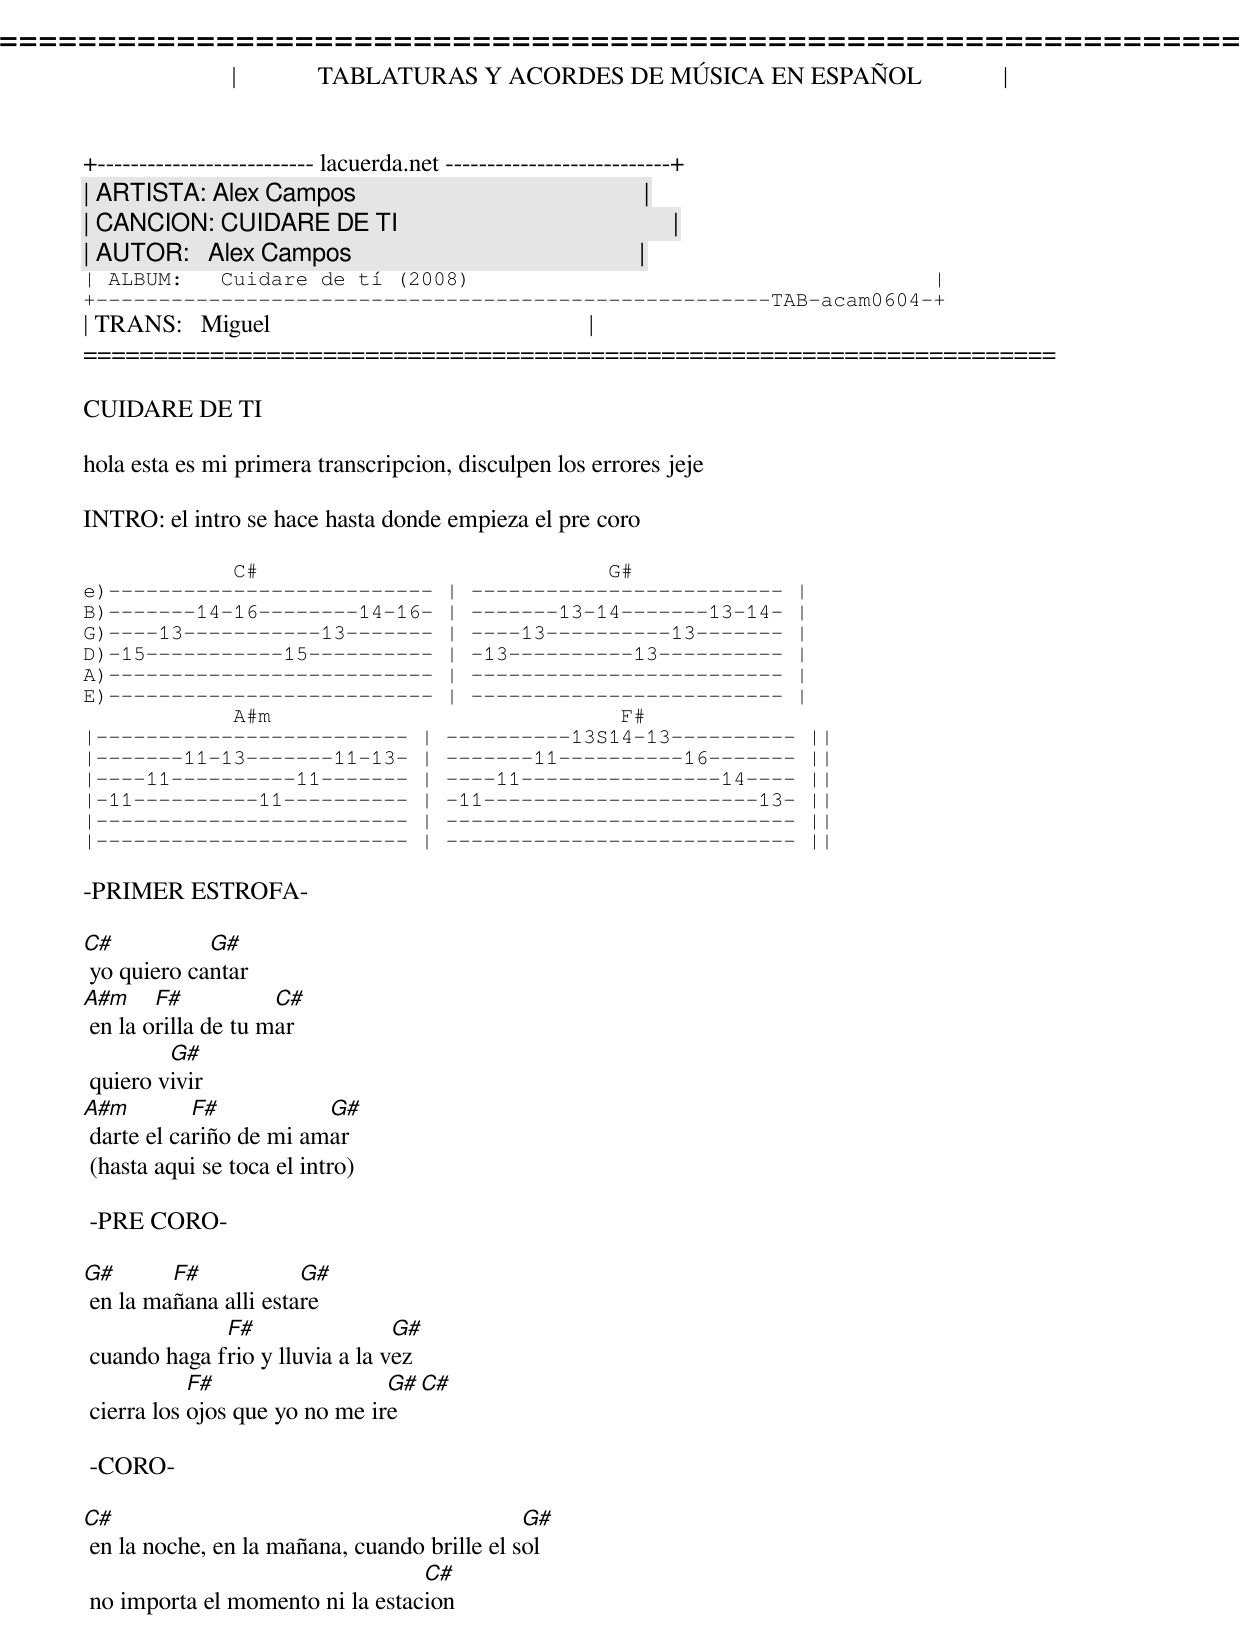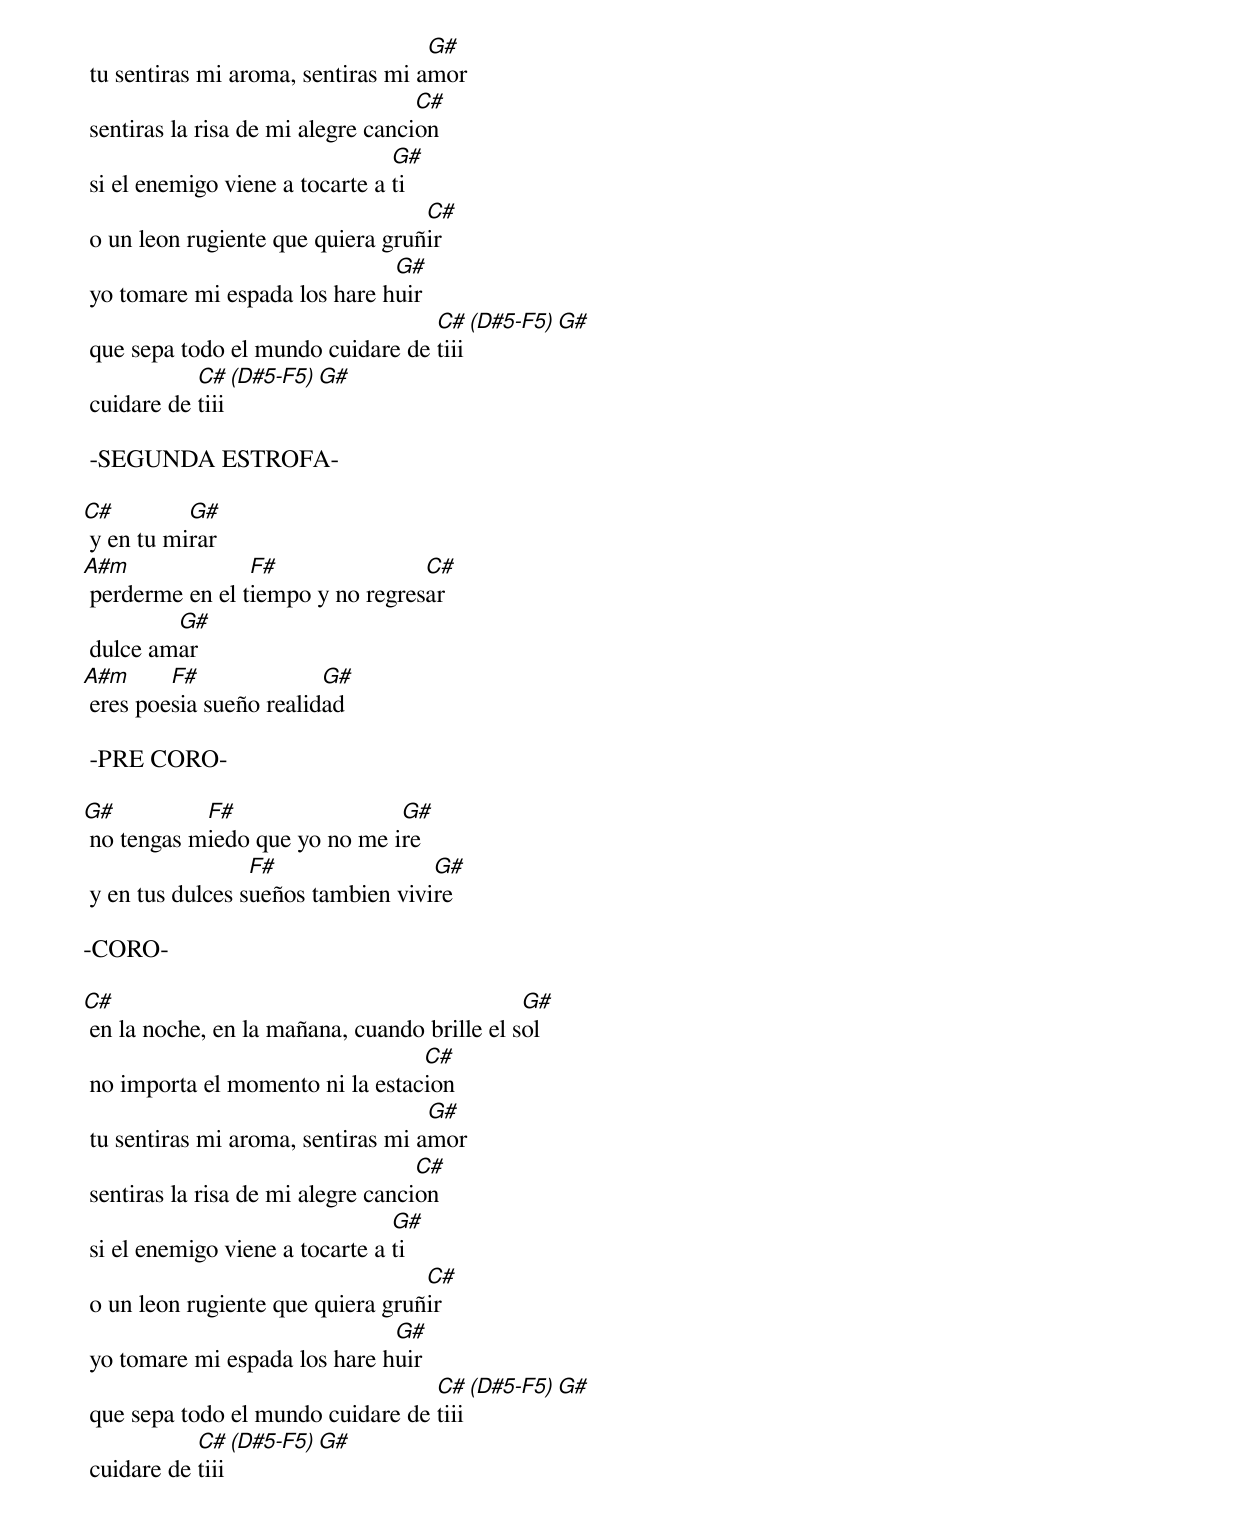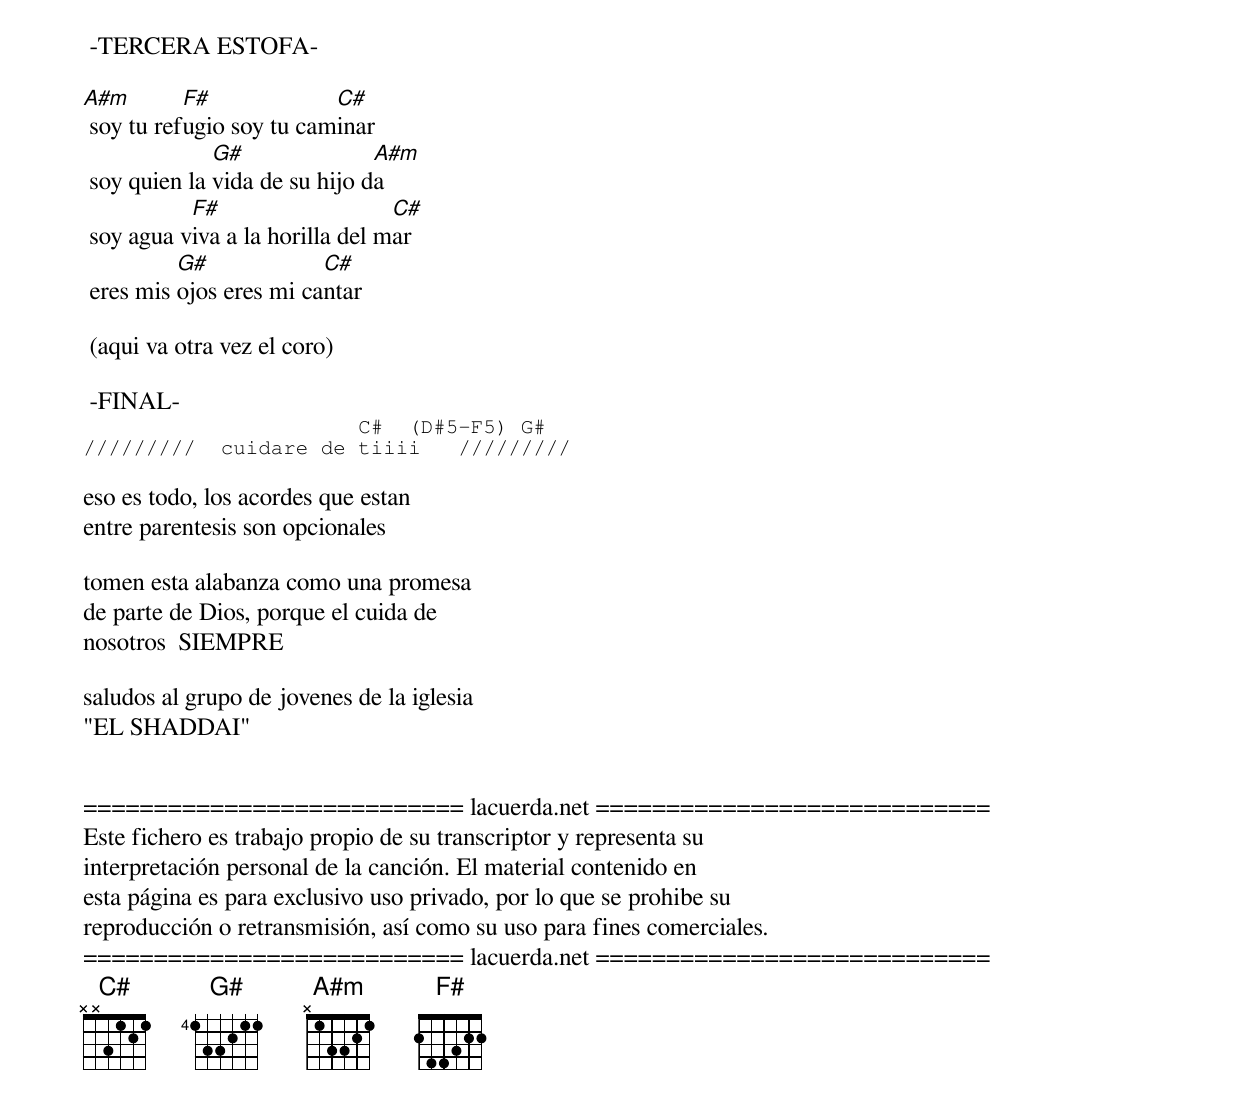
=====================================================================
|             TABLATURAS Y ACORDES DE MÚSICA EN ESPAÑOL             |
+-------------------------- lacuerda.net ---------------------------+
| ARTISTA: Alex Campos                                              |
| CANCION: CUIDARE DE TI                                            |
| AUTOR:   Alex Campos                                              |
| ALBUM:   Cuidare de tí (2008)                                     |
+------------------------------------------------------TAB-acam0604-+
| TRANS:   Miguel                                                   |
=====================================================================

CUIDARE DE TI

hola esta es mi primera transcripcion, disculpen los errores jeje

INTRO: el intro se hace hasta donde empieza el pre coro

            C#                            G#
e)-------------------------- | ------------------------- |
B)-------14-16--------14-16- | -------13-14-------13-14- |
G)----13-----------13------- | ----13----------13------- |
D)-15-----------15---------- | -13----------13---------- |
A)-------------------------- | ------------------------- |
E)-------------------------- | ------------------------- |
            A#m                            F#
|------------------------- | ----------13S14-13---------- ||
|-------11-13-------11-13- | -------11----------16------- ||
|----11----------11------- | ----11----------------14---- ||
|-11----------11---------- | -11----------------------13- ||
|------------------------- | ---------------------------- ||
|------------------------- | ---------------------------- ||

-PRIMER ESTROFA-

C#           G#
 yo quiero cantar
A#m     F#           C#
 en la orilla de tu mar
         G#
 quiero vivir
A#m         F#           G#
 darte el cariño de mi amar
 (hasta aqui se toca el intro)

 -PRE CORO-

G#       F#            G#
 en la mañana alli estare
              F#                 G#
 cuando haga frio y lluvia a la vez
            F#                  G#   C#
 cierra los ojos que yo no me ire

 -CORO-

C#                                            G#
 en la noche, en la mañana, cuando brille el sol
                                  C#
 no importa el momento ni la estacion
                                    G#
 tu sentiras mi aroma, sentiras mi amor
                                    C#
 sentiras la risa de mi alegre cancion
                                 G#
 si el enemigo viene a tocarte a ti
                                   C#
 o un leon rugiente que quiera gruñir
                               G#
 yo tomare mi espada los hare huir
                                   C#  (D#5-F5) G#
 que sepa todo el mundo cuidare de tiii
            C#  (D#5-F5) G#
 cuidare de tiii

 -SEGUNDA ESTROFA-

C#         G#
 y en tu mirar
A#m              F#               C#
 perderme en el tiempo y no regresar
         G#
 dulce amar
A#m      F#              G#
 eres poesia sueño realidad

 -PRE CORO-

G#          F#                 G#
 no tengas miedo que yo no me ire
                  F#                G#
 y en tus dulces sueños tambien vivire

-CORO-

C#                                            G#
 en la noche, en la mañana, cuando brille el sol
                                  C#
 no importa el momento ni la estacion
                                    G#
 tu sentiras mi aroma, sentiras mi amor
                                    C#
 sentiras la risa de mi alegre cancion
                                 G#
 si el enemigo viene a tocarte a ti
                                   C#
 o un leon rugiente que quiera gruñir
                               G#
 yo tomare mi espada los hare huir
                                   C#  (D#5-F5) G#
 que sepa todo el mundo cuidare de tiii
            C#  (D#5-F5) G#
 cuidare de tiii

 -TERCERA ESTOFA-

A#m        F#             C#
 soy tu refugio soy tu caminar
              G#               A#m
 soy quien la vida de su hijo da
           F#                    C#
 soy agua viva a la horilla del mar
          G#             C#
 eres mis ojos eres mi cantar

 (aqui va otra vez el coro)

 -FINAL-
                      C#  (D#5-F5) G#
/////////  cuidare de tiiii   /////////

eso es todo, los acordes que estan
entre parentesis son opcionales

tomen esta alabanza como una promesa
de parte de Dios, porque el cuida de
nosotros  SIEMPRE

saludos al grupo de jovenes de la iglesia
"EL SHADDAI"


=========================== lacuerda.net ============================
Este fichero es trabajo propio de su transcriptor y representa su
interpretación personal de la canción. El material contenido en
esta página es para exclusivo uso privado, por lo que se prohibe su
reproducción o retransmisión, así como su uso para fines comerciales.
=========================== lacuerda.net ============================
